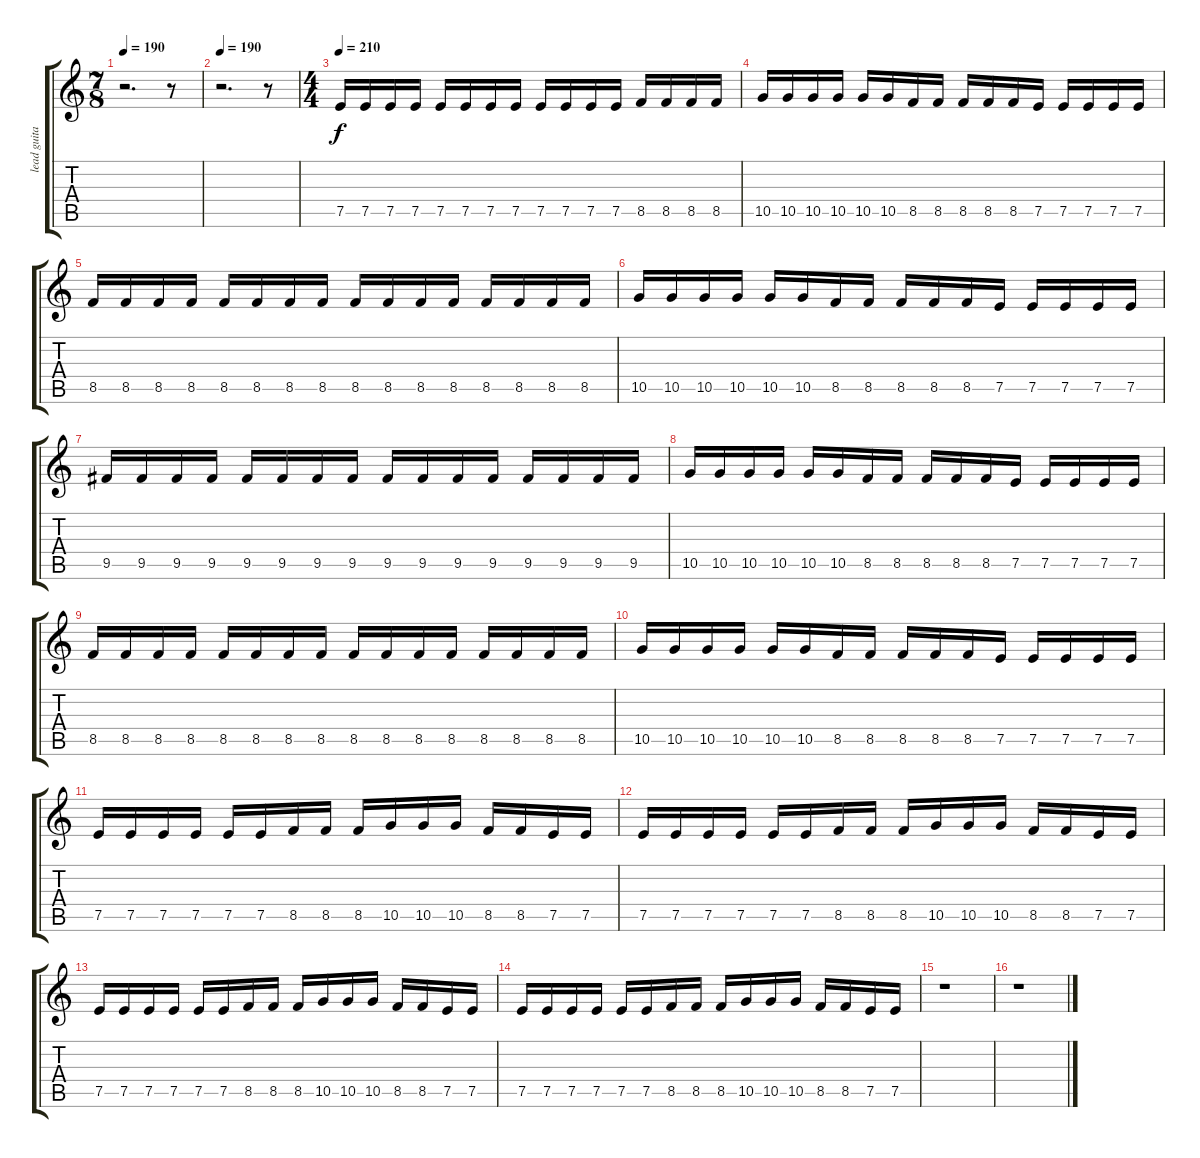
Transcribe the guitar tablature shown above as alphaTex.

\track ("lead guitar" "lead guita") {instrument distortionguitar}
\staff {score tabs}
\tuning (E4 B3 G3 D3 A2 E2) {hide}
\ts (7 8)
\tempo 190
\clef g2
\ks c
r.2{d dy f} r.8 |
\tempo 190
r.2{d} r.8 |
\ts (4 4)
\tempo 210
7.5.16 7.5.16 7.5.16 7.5.16 7.5.16 7.5.16 7.5.16 7.5.16 7.5.16 7.5.16 7.5.16 7.5.16 8.5.16 8.5.16 8.5.16 8.5.16 |
10.5.16 10.5.16 10.5.16 10.5.16 10.5.16 10.5.16 8.5.16 8.5.16 8.5.16 8.5.16 8.5.16 7.5.16 7.5.16 7.5.16 7.5.16 7.5.16 |
8.5.16 8.5.16 8.5.16 8.5.16 8.5.16 8.5.16 8.5.16 8.5.16 8.5.16 8.5.16 8.5.16 8.5.16 8.5.16 8.5.16 8.5.16 8.5.16 |
10.5.16 10.5.16 10.5.16 10.5.16 10.5.16 10.5.16 8.5.16 8.5.16 8.5.16 8.5.16 8.5.16 7.5.16 7.5.16 7.5.16 7.5.16 7.5.16 |
9.5.16 9.5.16 9.5.16 9.5.16 9.5.16 9.5.16 9.5.16 9.5.16 9.5.16 9.5.16 9.5.16 9.5.16 9.5.16 9.5.16 9.5.16 9.5.16 |
10.5.16 10.5.16 10.5.16 10.5.16 10.5.16 10.5.16 8.5.16 8.5.16 8.5.16 8.5.16 8.5.16 7.5.16 7.5.16 7.5.16 7.5.16 7.5.16 |
8.5.16 8.5.16 8.5.16 8.5.16 8.5.16 8.5.16 8.5.16 8.5.16 8.5.16 8.5.16 8.5.16 8.5.16 8.5.16 8.5.16 8.5.16 8.5.16 |
10.5.16 10.5.16 10.5.16 10.5.16 10.5.16 10.5.16 8.5.16 8.5.16 8.5.16 8.5.16 8.5.16 7.5.16 7.5.16 7.5.16 7.5.16 7.5.16 |
7.5.16 7.5.16 7.5.16 7.5.16 7.5.16 7.5.16 8.5.16 8.5.16 8.5.16 10.5.16 10.5.16 10.5.16 8.5.16 8.5.16 7.5.16 7.5.16 |
7.5.16 7.5.16 7.5.16 7.5.16 7.5.16 7.5.16 8.5.16 8.5.16 8.5.16 10.5.16 10.5.16 10.5.16 8.5.16 8.5.16 7.5.16 7.5.16 |
7.5.16 7.5.16 7.5.16 7.5.16 7.5.16 7.5.16 8.5.16 8.5.16 8.5.16 10.5.16 10.5.16 10.5.16 8.5.16 8.5.16 7.5.16 7.5.16 |
7.5.16 7.5.16 7.5.16 7.5.16 7.5.16 7.5.16 8.5.16 8.5.16 8.5.16 10.5.16 10.5.16 10.5.16 8.5.16 8.5.16 7.5.16 7.5.16 |
r.1 |
r.1
